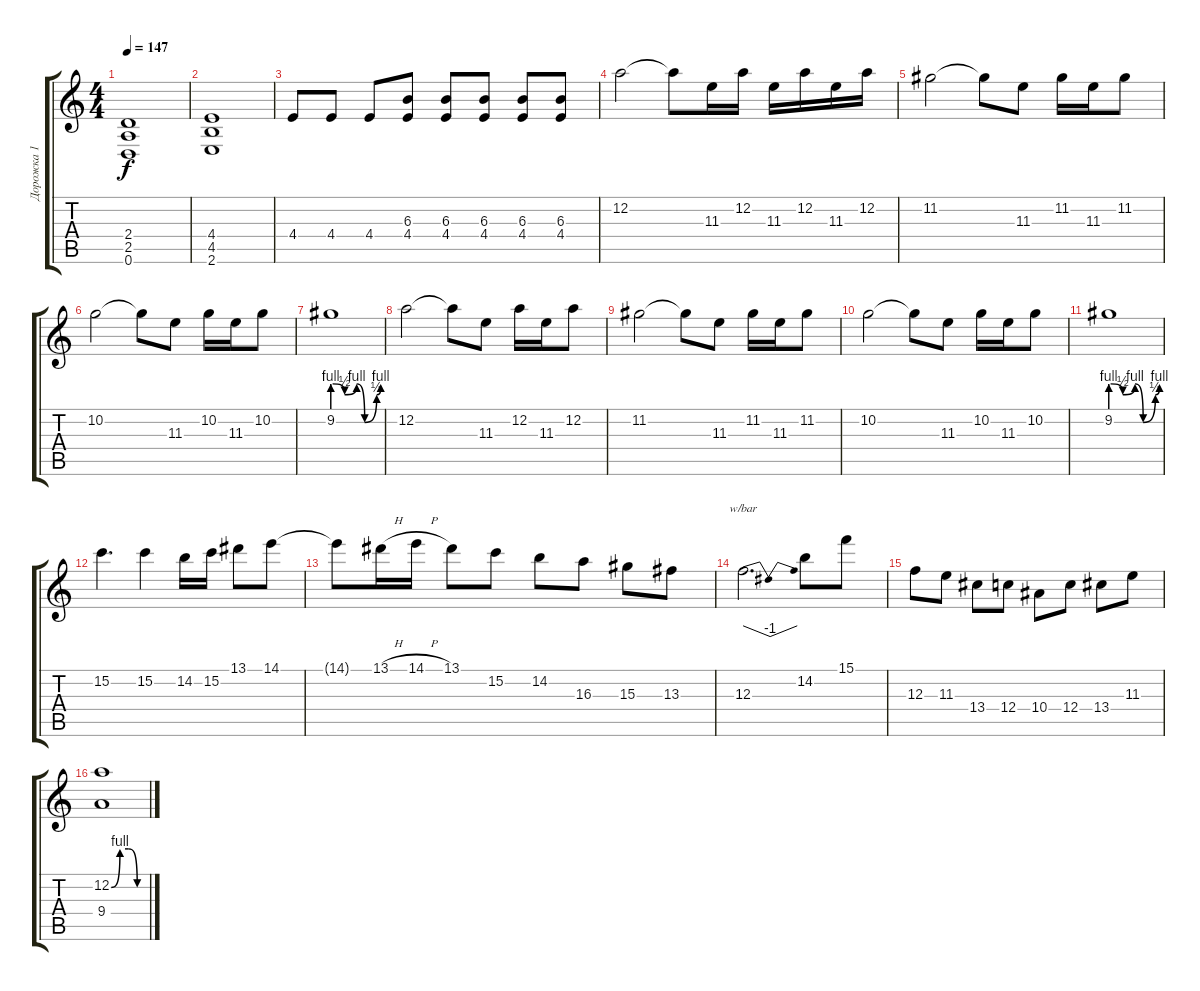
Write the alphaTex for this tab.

\track ("Дорожка 1" "Дорожка 1") {instrument distortionguitar}
\staff {score tabs}
\tuning (D4 A3 F3 C3 G2 D2) {hide}
\ts (4 4)
\tempo 147
\clef g2
\ks c
(2.4{t} 2.5{t} 0.6{t}).1{dy f} |
(4.4 4.5 2.6).1 |
4.4.8 4.4.8 4.4.8 (6.3 4.4).8 (6.3 4.4).8 (6.3 4.4).8 (6.3 4.4).8 (6.3 4.4).8 |
12.2.2 12.2{t}.8 11.3.16 12.2.16 11.3.16 12.2.16 11.3.16 12.2.16 |
11.2.2 11.2{t}.8 11.3.8 11.2.16 11.3.16 11.2.8 |
10.2.2 10.2{t}.8 11.3.8 10.2.16 11.3.16 10.2.8 |
9.2{be (custom 0 4 15 2 30 4 40 0 55 2 60 4)}.1 |
12.2.2 12.2{t}.8 11.3.8 12.2.16 11.3.16 12.2.8 |
11.2.2 11.2{t}.8 11.3.8 11.2.16 11.3.16 11.2.8 |
10.2.2 10.2{t}.8 11.3.8 10.2.16 11.3.16 10.2.8 |
9.2{be (custom 0 4 15 2 30 4 40 0 55 2 60 4)}.1 |
15.2.4{d} 15.2.4 14.2.16 15.2.16 13.1.8 14.1.8 |
14.1{t}.8 13.1{h}.16 14.1{h}.16 13.1.8 15.2.8 14.2.8 16.3.8 15.3.8 13.3.8 |
12.3.2{d tbe (dip default 0 0 30 -4 60 0)} 14.2.8 15.1.8 |
12.3.8 11.3.8 13.4.8 12.4.8 10.4.8 12.4.8 13.4.8 11.3.8 |
(12.2{be (custom 0 0 15 4 30 4 45 0 60 0)} 9.4).1
